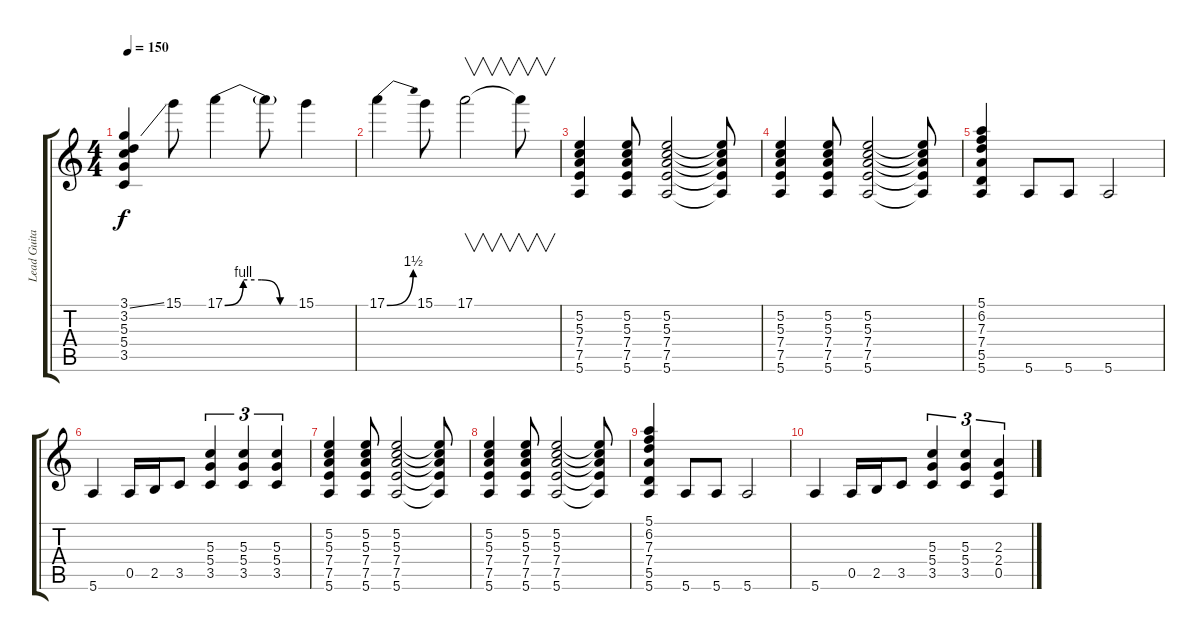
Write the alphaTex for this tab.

\track ("Lead Guitar" "Lead Guita") {instrument overdrivenguitar}
\staff {score tabs}
\tuning (E4 B3 G3 D3 A2 E2) {hide}
\ts (4 4)
\tempo 150
\clef g2
\ks c
(3.1{ss} 3.2 5.3 5.4 3.5).4{dy f} 15.1.8 17.1{be (custom 0 0 15 4 30 4 45 0 60 0)}.4 17.1{t}.8 15.1.4 |
17.1{be (bend 0 0 60 6)}.4 15.1.8 17.1.2{v} 17.1{t}.8{v} |
(5.2 5.3 7.4 7.5 5.6).4 (5.2 5.3 7.4 7.5 5.6).8 (5.2 5.3 7.4 7.5 5.6).2 (5.2{t} 5.3{t} 7.4{t} 7.5{t} 5.6{t}).8 |
(5.2 5.3 7.4 7.5 5.6).4 (5.2 5.3 7.4 7.5 5.6).8 (5.2 5.3 7.4 7.5 5.6).2 (5.2{t} 5.3{t} 7.4{t} 7.5{t} 5.6{t}).8 |
(5.1 6.2 7.3 7.4 5.5 5.6).4 5.6.8 5.6.8 5.6.2 |
5.6.4 0.5.16 2.5.16 3.5.8 (5.3 5.4 3.5).4{tu (3 2)} (5.3 5.4 3.5).4{tu (3 2)} (5.3 5.4 3.5).4{tu (3 2)} |
(5.2 5.3 7.4 7.5 5.6).4 (5.2 5.3 7.4 7.5 5.6).8 (5.2 5.3 7.4 7.5 5.6).2 (5.2{t} 5.3{t} 7.4{t} 7.5{t} 5.6{t}).8 |
(5.2 5.3 7.4 7.5 5.6).4 (5.2 5.3 7.4 7.5 5.6).8 (5.2 5.3 7.4 7.5 5.6).2 (5.2{t} 5.3{t} 7.4{t} 7.5{t} 5.6{t}).8 |
(5.1 6.2 7.3 7.4 5.5 5.6).4 5.6.8 5.6.8 5.6.2 |
5.6.4 0.5.16 2.5.16 3.5.8 (5.3 5.4 3.5).4{tu (3 2)} (5.3 5.4 3.5).4{tu (3 2)} (2.3 2.4 0.5).4{tu (3 2)}
